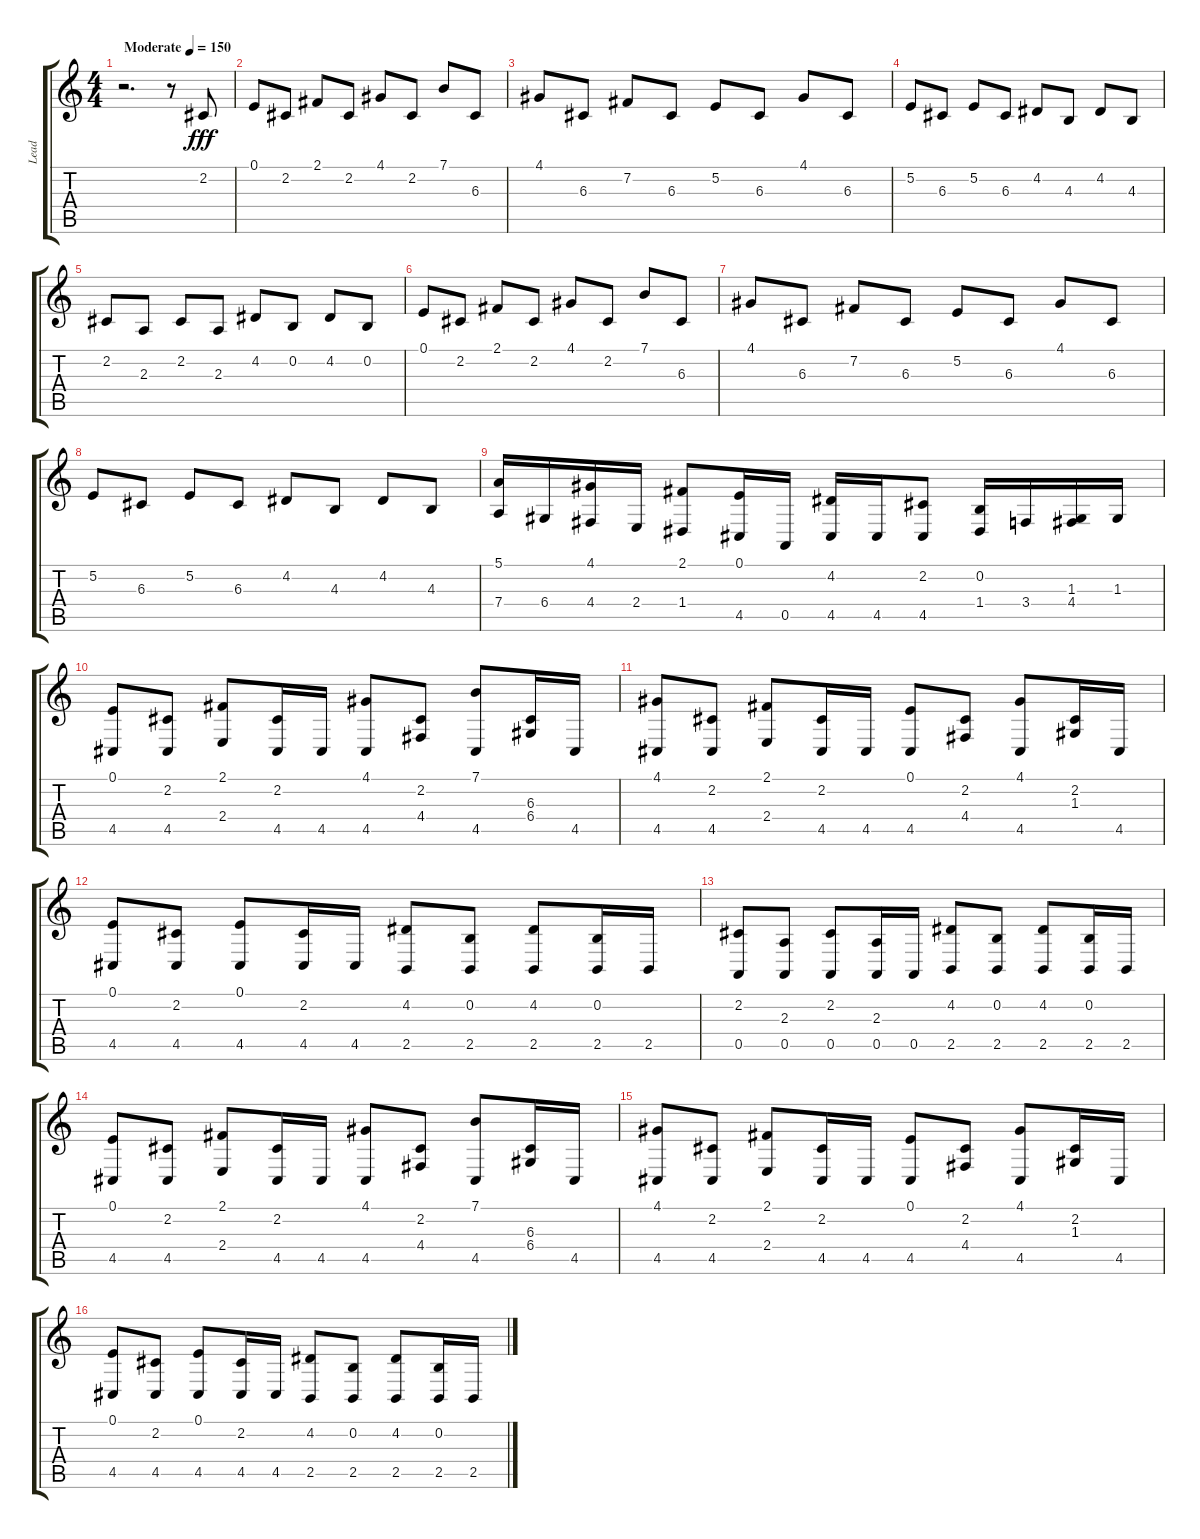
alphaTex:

\track ("Lead" "Lead") {instrument lead1square}
\staff {score tabs}
\tuning (E4 B3 G3 D3 A2 E2) {hide}
\ts (4 4)
\tempo (150 "Moderate")
\clef g2
\ks c
r.2{d dy fff instrument lead1square} r.8 2.2.8 |
0.1.8 2.2.8 2.1.8 2.2.8 4.1.8 2.2.8 7.1.8 6.3.8 |
4.1.8 6.3.8 7.2.8 6.3.8 5.2.8 6.3.8 4.1.8 6.3.8 |
5.2.8 6.3.8 5.2.8 6.3.8 4.2.8 4.3.8 4.2.8 4.3.8 |
2.2.8 2.3.8 2.2.8 2.3.8 4.2.8 0.2.8 4.2.8 0.2.8 |
0.1.8 2.2.8 2.1.8 2.2.8 4.1.8 2.2.8 7.1.8 6.3.8 |
4.1.8 6.3.8 7.2.8 6.3.8 5.2.8 6.3.8 4.1.8 6.3.8 |
5.2.8 6.3.8 5.2.8 6.3.8 4.2.8 4.3.8 4.2.8 4.3.8 |
(5.1 7.4).16 6.4.16 (4.1 4.4).16 2.4.16 (2.1 1.4).8 (0.1 4.5).16 0.5.16 (4.2 4.5).16 4.5.16 (2.2 4.5).8 (0.2 1.4).16 3.4.16 (1.3 4.4).16 1.3.16 |
(0.1 4.5).8 (2.2 4.5).8 (2.1 2.4).8 (2.2 4.5).16 4.5.16 (4.1 4.5).8 (2.2 4.4).8 (7.1 4.5).8 (6.3 6.4).16 4.5.16 |
(4.1 4.5).8 (2.2 4.5).8 (2.1 2.4).8 (2.2 4.5).16 4.5.16 (0.1 4.5).8 (2.2 4.4).8 (4.1 4.5).8 (2.2 1.3).16 4.5.16 |
(0.1 4.5).8 (2.2 4.5).8 (0.1 4.5).8 (2.2 4.5).16 4.5.16 (4.2 2.5).8 (0.2 2.5).8 (4.2 2.5).8 (0.2 2.5).16 2.5.16 |
(2.2 0.5).8 (2.3 0.5).8 (2.2 0.5).8 (2.3 0.5).16 0.5.16 (4.2 2.5).8 (0.2 2.5).8 (4.2 2.5).8 (0.2 2.5).16 2.5.16 |
(0.1 4.5).8 (2.2 4.5).8 (2.1 2.4).8 (2.2 4.5).16 4.5.16 (4.1 4.5).8 (2.2 4.4).8 (7.1 4.5).8 (6.3 6.4).16 4.5.16 |
(4.1 4.5).8 (2.2 4.5).8 (2.1 2.4).8 (2.2 4.5).16 4.5.16 (0.1 4.5).8 (2.2 4.4).8 (4.1 4.5).8 (2.2 1.3).16 4.5.16 |
(0.1 4.5).8 (2.2 4.5).8 (0.1 4.5).8 (2.2 4.5).16 4.5.16 (4.2 2.5).8 (0.2 2.5).8 (4.2 2.5).8 (0.2 2.5).16 2.5.16
